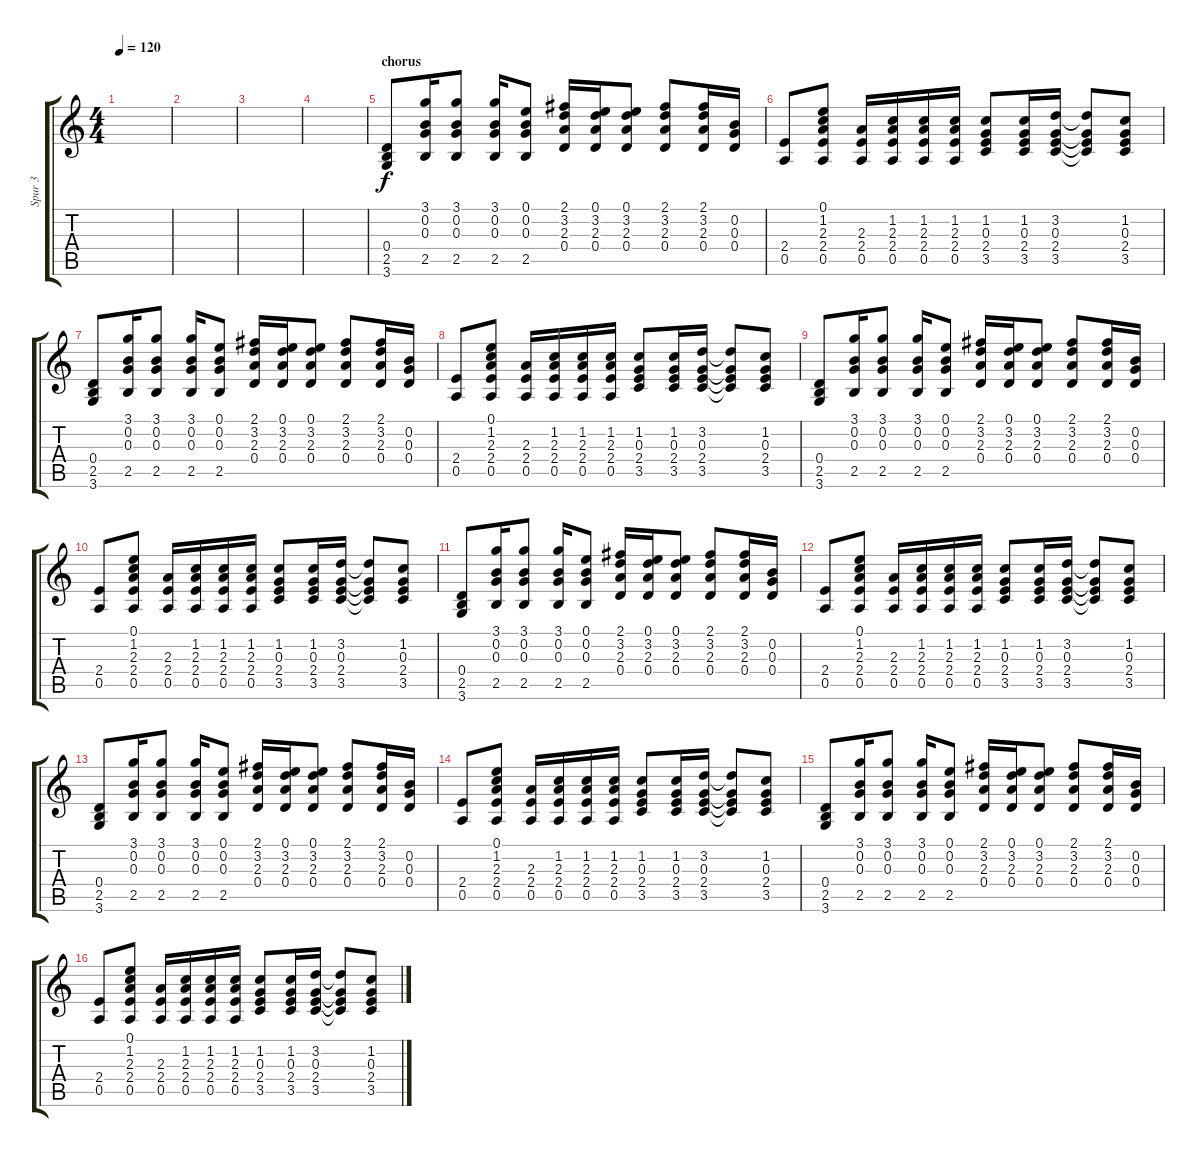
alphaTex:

\track ("Spur 3" "Spur 3") {instrument overdrivenguitar}
\staff {score tabs}
\tuning (E4 B3 G3 D3 A2 E2) {hide}
\ts (4 4)
\tempo 120
\clef g2
\ks c
|
|
|
|
\section ("" "chorus")
(0.4 2.5 3.6).8 (3.1 0.2 0.3 2.5).16 (3.1 0.2 0.3 2.5).8 (3.1 0.2 0.3 2.5).16 (0.1 0.2 0.3 2.5).8 (2.1 3.2 2.3 0.4).16 (0.1 3.2 2.3 0.4).16 (0.1 3.2 2.3 0.4).8 (2.1 3.2 2.3 0.4).8 (2.1 3.2 2.3 0.4).16 (0.2 0.3 0.4).16 |
(2.4 0.5).8 (0.1 1.2 2.3 2.4 0.5).8 (2.3 2.4 0.5).16 (1.2 2.3 2.4 0.5).16 (1.2 2.3 2.4 0.5).16 (1.2 2.3 2.4 0.5).16 (1.2 0.3 2.4 3.5).8 (1.2 0.3 2.4 3.5).16 (3.2 0.3 2.4 3.5).16 (3.2{t} 0.3{t} 2.4{t} 3.5{t}).8 (1.2 0.3 2.4 3.5).8 |
(0.4 2.5 3.6).8 (3.1 0.2 0.3 2.5).16 (3.1 0.2 0.3 2.5).8 (3.1 0.2 0.3 2.5).16 (0.1 0.2 0.3 2.5).8 (2.1 3.2 2.3 0.4).16 (0.1 3.2 2.3 0.4).16 (0.1 3.2 2.3 0.4).8 (2.1 3.2 2.3 0.4).8 (2.1 3.2 2.3 0.4).16 (0.2 0.3 0.4).16 |
(2.4 0.5).8 (0.1 1.2 2.3 2.4 0.5).8 (2.3 2.4 0.5).16 (1.2 2.3 2.4 0.5).16 (1.2 2.3 2.4 0.5).16 (1.2 2.3 2.4 0.5).16 (1.2 0.3 2.4 3.5).8 (1.2 0.3 2.4 3.5).16 (3.2 0.3 2.4 3.5).16 (3.2{t} 0.3{t} 2.4{t} 3.5{t}).8 (1.2 0.3 2.4 3.5).8 |
(0.4 2.5 3.6).8 (3.1 0.2 0.3 2.5).16 (3.1 0.2 0.3 2.5).8 (3.1 0.2 0.3 2.5).16 (0.1 0.2 0.3 2.5).8 (2.1 3.2 2.3 0.4).16 (0.1 3.2 2.3 0.4).16 (0.1 3.2 2.3 0.4).8 (2.1 3.2 2.3 0.4).8 (2.1 3.2 2.3 0.4).16 (0.2 0.3 0.4).16 |
(2.4 0.5).8 (0.1 1.2 2.3 2.4 0.5).8 (2.3 2.4 0.5).16 (1.2 2.3 2.4 0.5).16 (1.2 2.3 2.4 0.5).16 (1.2 2.3 2.4 0.5).16 (1.2 0.3 2.4 3.5).8 (1.2 0.3 2.4 3.5).16 (3.2 0.3 2.4 3.5).16 (3.2{t} 0.3{t} 2.4{t} 3.5{t}).8 (1.2 0.3 2.4 3.5).8 |
(0.4 2.5 3.6).8 (3.1 0.2 0.3 2.5).16 (3.1 0.2 0.3 2.5).8 (3.1 0.2 0.3 2.5).16 (0.1 0.2 0.3 2.5).8 (2.1 3.2 2.3 0.4).16 (0.1 3.2 2.3 0.4).16 (0.1 3.2 2.3 0.4).8 (2.1 3.2 2.3 0.4).8 (2.1 3.2 2.3 0.4).16 (0.2 0.3 0.4).16 |
(2.4 0.5).8 (0.1 1.2 2.3 2.4 0.5).8 (2.3 2.4 0.5).16 (1.2 2.3 2.4 0.5).16 (1.2 2.3 2.4 0.5).16 (1.2 2.3 2.4 0.5).16 (1.2 0.3 2.4 3.5).8 (1.2 0.3 2.4 3.5).16 (3.2 0.3 2.4 3.5).16 (3.2{t} 0.3{t} 2.4{t} 3.5{t}).8 (1.2 0.3 2.4 3.5).8 |
(0.4 2.5 3.6).8 (3.1 0.2 0.3 2.5).16 (3.1 0.2 0.3 2.5).8 (3.1 0.2 0.3 2.5).16 (0.1 0.2 0.3 2.5).8 (2.1 3.2 2.3 0.4).16 (0.1 3.2 2.3 0.4).16 (0.1 3.2 2.3 0.4).8 (2.1 3.2 2.3 0.4).8 (2.1 3.2 2.3 0.4).16 (0.2 0.3 0.4).16 |
(2.4 0.5).8 (0.1 1.2 2.3 2.4 0.5).8 (2.3 2.4 0.5).16 (1.2 2.3 2.4 0.5).16 (1.2 2.3 2.4 0.5).16 (1.2 2.3 2.4 0.5).16 (1.2 0.3 2.4 3.5).8 (1.2 0.3 2.4 3.5).16 (3.2 0.3 2.4 3.5).16 (3.2{t} 0.3{t} 2.4{t} 3.5{t}).8 (1.2 0.3 2.4 3.5).8 |
(0.4 2.5 3.6).8 (3.1 0.2 0.3 2.5).16 (3.1 0.2 0.3 2.5).8 (3.1 0.2 0.3 2.5).16 (0.1 0.2 0.3 2.5).8 (2.1 3.2 2.3 0.4).16 (0.1 3.2 2.3 0.4).16 (0.1 3.2 2.3 0.4).8 (2.1 3.2 2.3 0.4).8 (2.1 3.2 2.3 0.4).16 (0.2 0.3 0.4).16 |
(2.4 0.5).8 (0.1 1.2 2.3 2.4 0.5).8 (2.3 2.4 0.5).16 (1.2 2.3 2.4 0.5).16 (1.2 2.3 2.4 0.5).16 (1.2 2.3 2.4 0.5).16 (1.2 0.3 2.4 3.5).8 (1.2 0.3 2.4 3.5).16 (3.2 0.3 2.4 3.5).16 (3.2{t} 0.3{t} 2.4{t} 3.5{t}).8 (1.2 0.3 2.4 3.5).8
